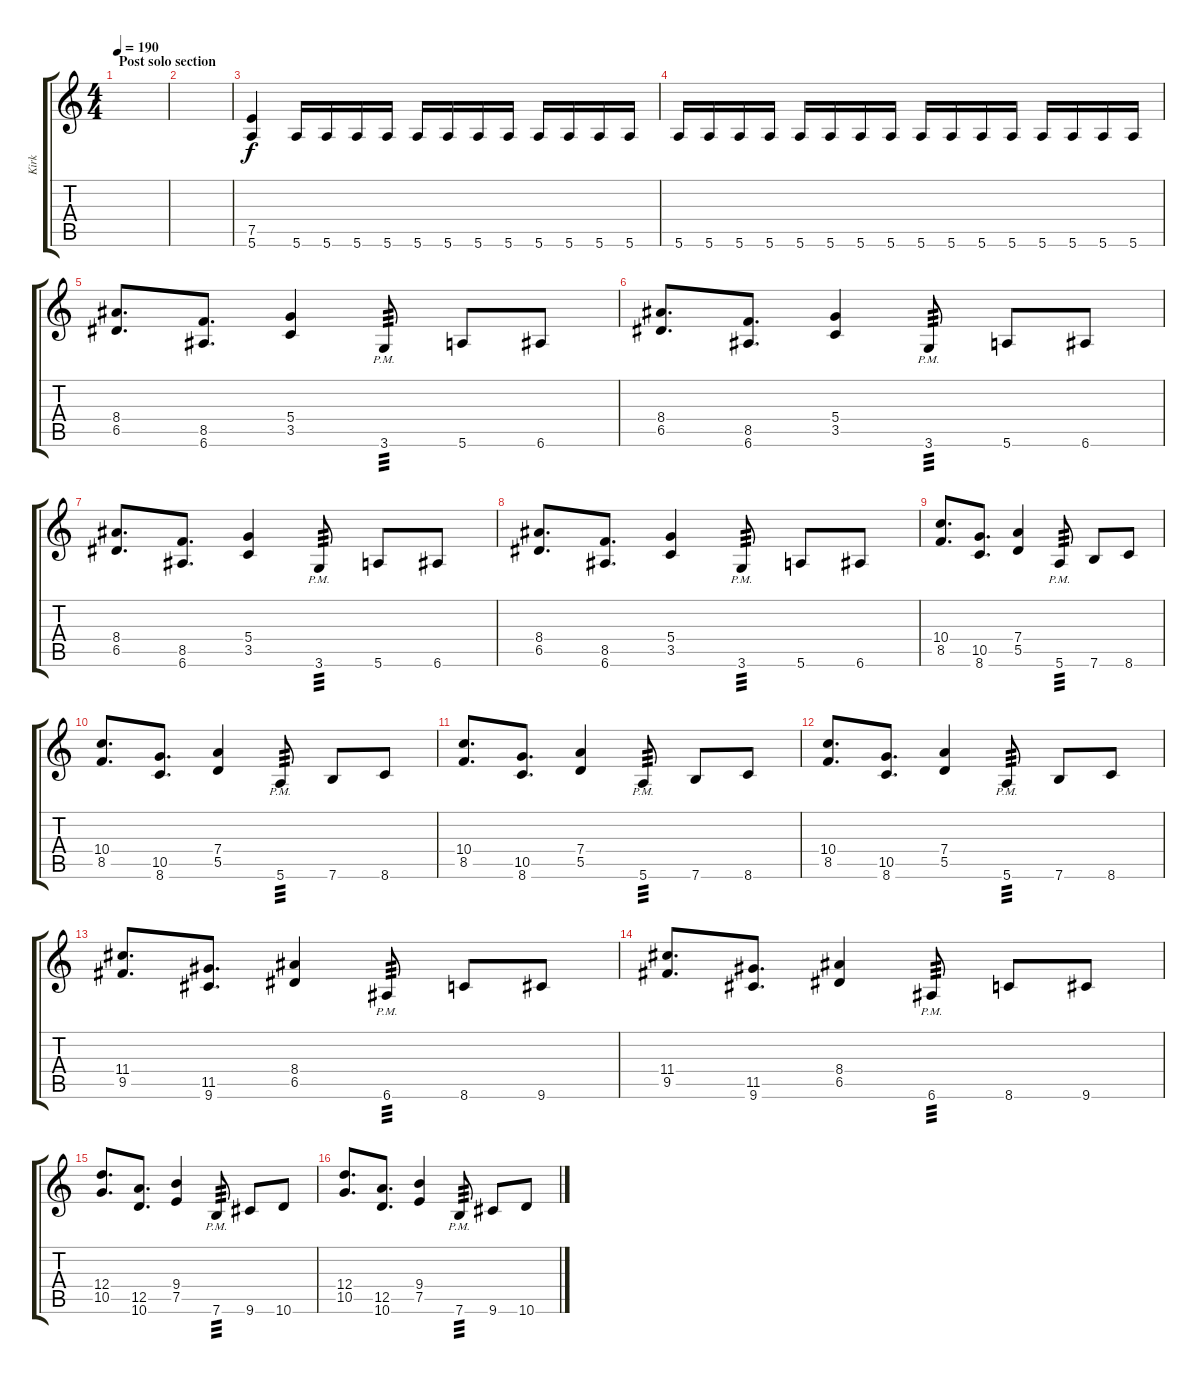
\track ("Kirk" "Kirk") {instrument distortionguitar}
\staff {score tabs}
\tuning (E4 B3 G3 D3 A2 E2) {hide}
\ts (4 4)
\section ("" "Post solo section")
\tempo 190
\clef g2
\ks c
|
|
(7.5 5.6).4 5.6.16 5.6.16 5.6.16 5.6.16 5.6.16 5.6.16 5.6.16 5.6.16 5.6.16 5.6.16 5.6.16 5.6.16 |
5.6.16 5.6.16 5.6.16 5.6.16 5.6.16 5.6.16 5.6.16 5.6.16 5.6.16 5.6.16 5.6.16 5.6.16 5.6.16 5.6.16 5.6.16 5.6.16 |
(8.4 6.5).8{d} (8.5 6.6).8{d} (5.4 3.5).4 3.6{pm}.8{tp 3} 5.6.8 6.6.8 |
(8.4 6.5).8{d} (8.5 6.6).8{d} (5.4 3.5).4 3.6{pm}.8{tp 3} 5.6.8 6.6.8 |
(8.4 6.5).8{d} (8.5 6.6).8{d} (5.4 3.5).4 3.6{pm}.8{tp 3} 5.6.8 6.6.8 |
(8.4 6.5).8{d} (8.5 6.6).8{d} (5.4 3.5).4 3.6{pm}.8{tp 3} 5.6.8 6.6.8 |
(10.4 8.5).8{d} (10.5 8.6).8{d} (7.4 5.5).4 5.6{pm}.8{tp 3} 7.6.8 8.6.8 |
(10.4 8.5).8{d} (10.5 8.6).8{d} (7.4 5.5).4 5.6{pm}.8{tp 3} 7.6.8 8.6.8 |
(10.4 8.5).8{d} (10.5 8.6).8{d} (7.4 5.5).4 5.6{pm}.8{tp 3} 7.6.8 8.6.8 |
(10.4 8.5).8{d} (10.5 8.6).8{d} (7.4 5.5).4 5.6{pm}.8{tp 3} 7.6.8 8.6.8 |
(11.4 9.5).8{d} (11.5 9.6).8{d} (8.4 6.5).4 6.6{pm}.8{tp 3} 8.6.8 9.6.8 |
(11.4 9.5).8{d} (11.5 9.6).8{d} (8.4 6.5).4 6.6{pm}.8{tp 3} 8.6.8 9.6.8 |
(12.4 10.5).8{d} (12.5 10.6).8{d} (9.4 7.5).4 7.6{pm}.8{tp 3} 9.6.8 10.6.8 |
(12.4 10.5).8{d} (12.5 10.6).8{d} (9.4 7.5).4 7.6{pm}.8{tp 3} 9.6.8 10.6.8
